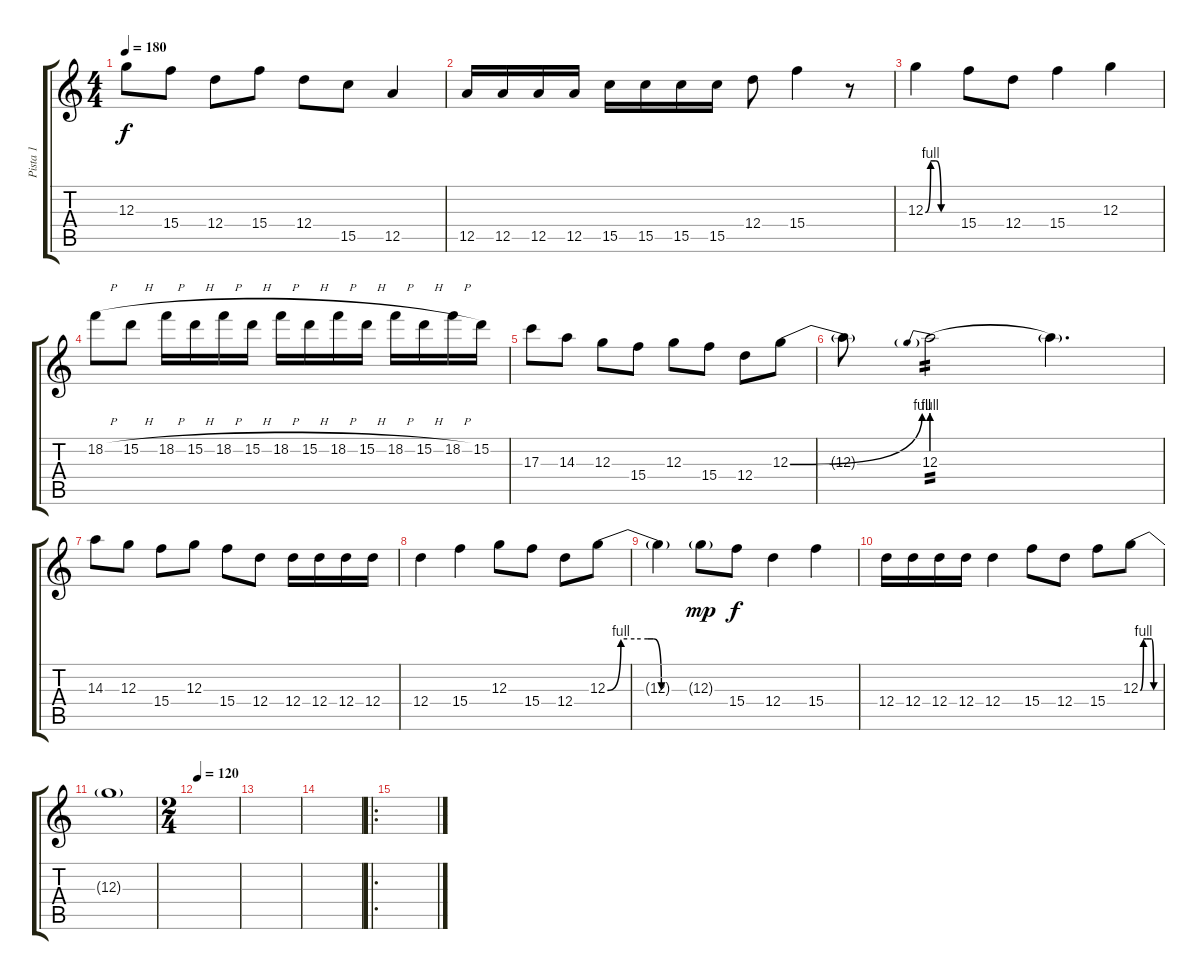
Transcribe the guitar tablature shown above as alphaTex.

\track ("Pista 1" "Pista 1") {instrument distortionguitar}
\staff {score tabs}
\tuning (E4 B3 G3 D3 A2 E2) {hide}
\ts (4 4)
\tempo 180
\clef g2
\ks c
12.3{t}.8{dy f} 15.4.8 12.4.8 15.4.8 12.4.8 15.5.8 12.5.4 |
12.5.16 12.5.16 12.5.16 12.5.16 15.5.16 15.5.16 15.5.16 15.5.16 12.4.8 15.4.4 r.8 |
12.3{be (custom 0 0 10 4 20 4 30 0 60 0)}.4 15.4.8 12.4.8 15.4.4 12.3.4 |
18.2{h}.8 15.2{h}.8 18.2{h}.16 15.2{h}.16 18.2{h}.16 15.2{h}.16 18.2{h}.16 15.2{h}.16 18.2{h}.16 15.2{h}.16 18.2{h}.16 15.2{h}.16 18.2{h}.16 15.2.16 |
17.3.8 14.3.8 12.3.8 15.4.8 12.3.8 15.4.8 12.4.8 12.3{be (bend 0 0 60 4)}.8 |
12.3{t}.8 12.3{be (prebend 0 4 60 4)}.2{tp 2} 12.3{t}.4{d} |
14.3.8 12.3.8 15.4.8 12.3.8 15.4.8 12.4.8 12.4.16 12.4.16 12.4.16 12.4.16 |
12.4.4 15.4.4 12.3.8 15.4.8 12.4.8 12.3{be (custom 0 0 10 4 20 4 30 4 34 4 40 0 60 0)}.8 |
12.3{t}.4 12.3{g}.8{dy mp} 15.4.8{dy f} 12.4.4 15.4.4 |
12.4.16 12.4.16 12.4.16 12.4.16 12.4.4 15.4.8 12.4.8 15.4.8 12.3{be (custom 0 0 10 4 20 4 30 4 35 4 42 0 45 0 60 0)}.8 |
12.3{t}.1 |
\ts (2 4)
\tempo 120
|
|
|
\ro
